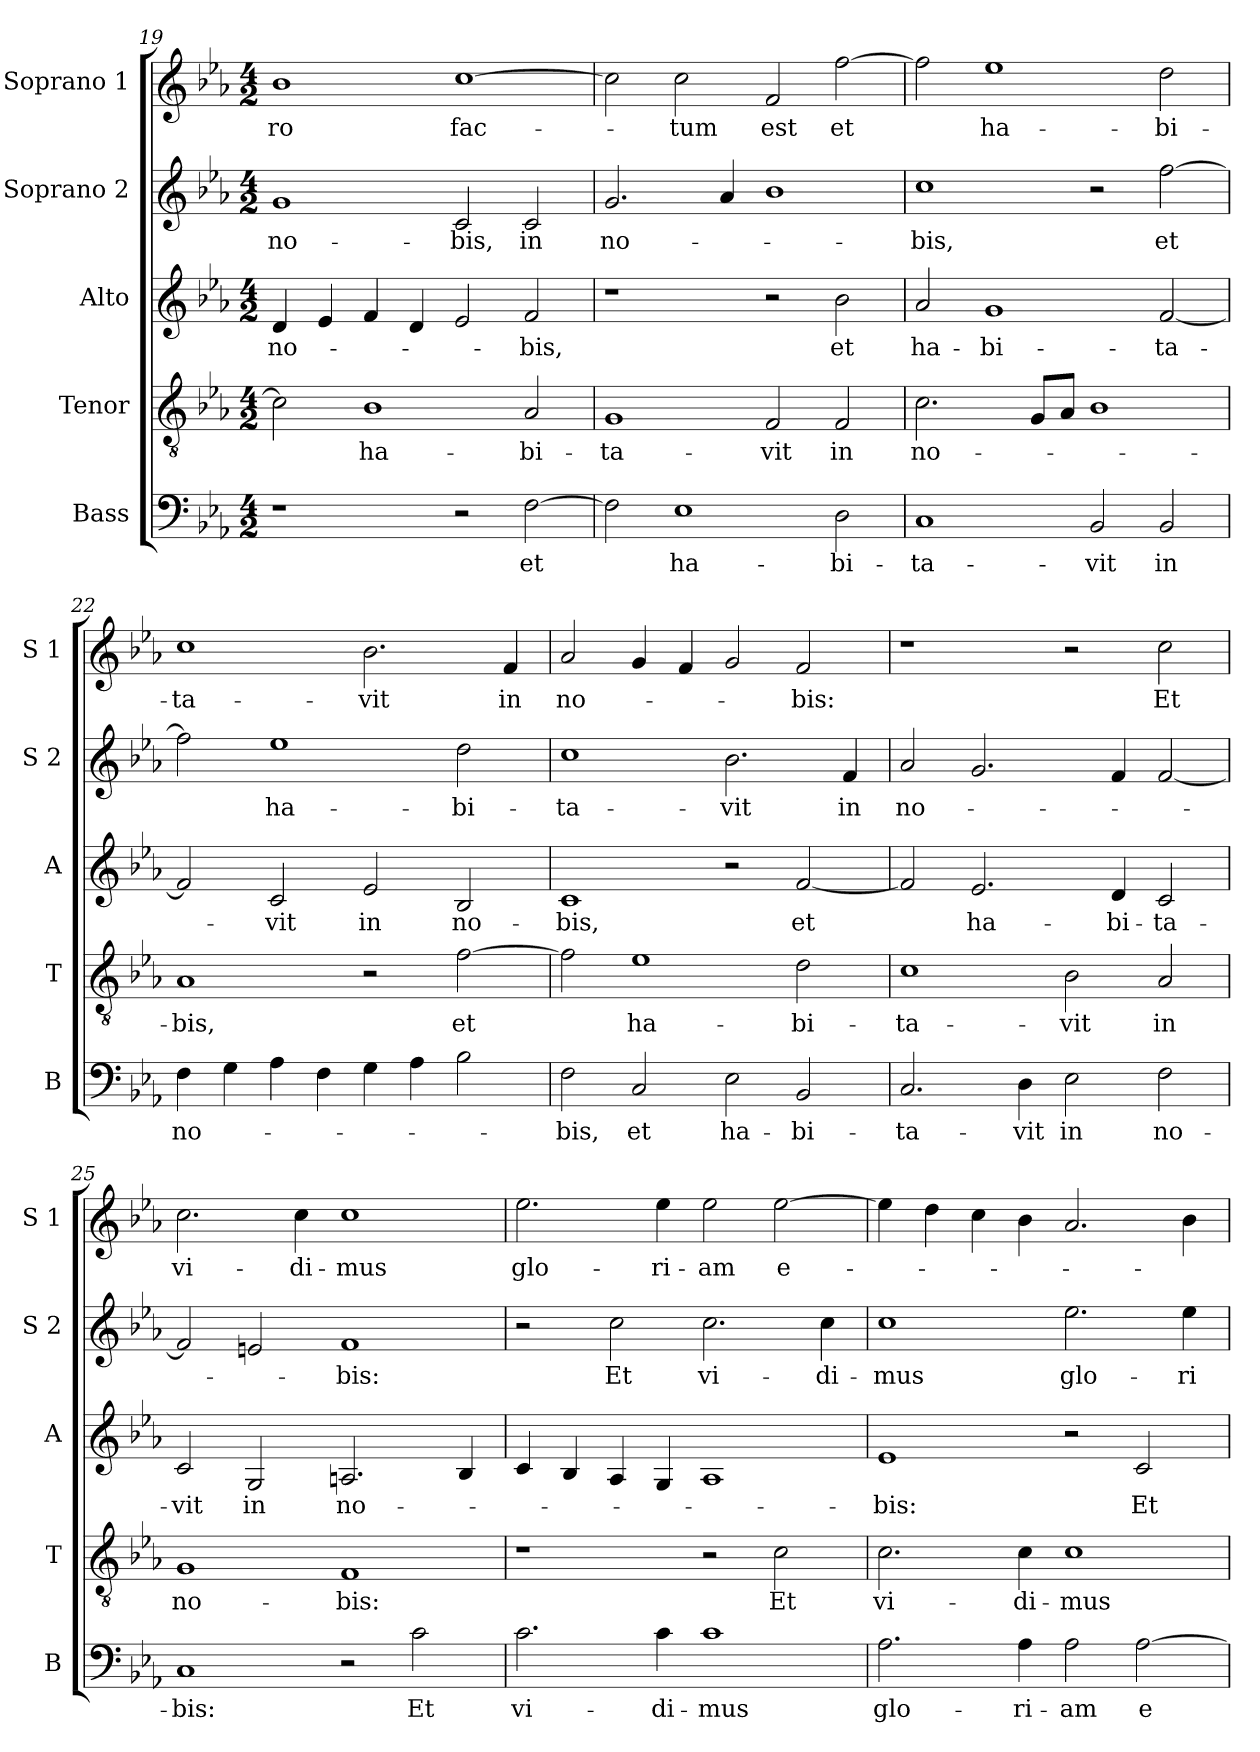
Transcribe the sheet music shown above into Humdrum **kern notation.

**kern	**text	**kern	**text	**kern	**text	**kern	**text	**kern	**text
*part5	*part5	*part4	*part4	*part3	*part3	*part2	*part2	*part1	*part1
*staff5	*staff5	*staff4	*staff4	*staff3	*staff3	*staff2	*staff2	*staff1	*staff1
*I"Bass	*	*I"Tenor	*	*I"Alto	*	*I"Soprano 2	*	*I"Soprano 1	*
*I'B	*	*I'T	*	*I'A	*	*I'S 2	*	*I'S 1	*
!!LO:PB:g=z
*clefF4	*	*clefGv2	*	*clefG2	*	*clefG2	*	*clefG2	*
*k[b-e-a-]	*	*k[b-e-a-]	*	*k[b-e-a-]	*	*k[b-e-a-]	*	*k[b-e-a-]	*
*E-:	*	*E-:	*	*E-:	*	*E-:	*	*E-:	*
*M4/2	*	*M4/2	*	*M4/2	*	*M4/2	*	*M4/2	*
=19	=19	=19	=19	=19	=19	=19	=19	=19	=19
!	!	!	!	!	!LO:LY:b	!	!LO:LY:b	!	!LO:LY:b
1r	.	2c\]	.	4d/	no-	1g	no-	1b-	-ro
.	.	.	.	4e-/	.	.	.	.	.
!	!	!	!LO:LY:b	!	!	!	!	!	!
.	.	1B-	ha-	4f/	.	.	.	.	.
.	.	.	.	4d/	.	.	.	.	.
!	!	!	!	!	!	!	!LO:LY:b	!	!LO:LY:b
2r	.	.	.	2e-/	.	2c/	-bis,	[1cc	fac-
!	!LO:LY:b	!	!LO:LY:b	!	!LO:LY:b	!	!LO:LY:b	!	!
[2F\	et	2A-/	-bi-	2f/	-bis,	2c/	in	.	.
=20	=20	=20	=20	=20	=20	=20	=20	=20	=20
!	!	!	!LO:LY:b	!	!	!	!LO:LY:b	!	!
2F\]	.	1G	-ta-	1r	.	2.g/	no-	2cc\]	.
!	!LO:LY:b	!	!	!	!	!	!	!	!LO:LY:b
1E-	ha-	.	.	.	.	.	.	2cc\	-tum
.	.	.	.	.	.	4a-/	.	.	.
!	!	!	!LO:LY:b	!	!	!	!	!	!LO:LY:b
.	.	2F/	-vit	2r	.	1b-	.	2f/	est
!	!LO:LY:b	!	!LO:LY:b	!	!LO:LY:b	!	!	!	!LO:LY:b
2D\	-bi-	2F/	in	2b-\	et	.	.	[2ff\	et
=21	=21	=21	=21	=21	=21	=21	=21	=21	=21
!	!LO:LY:b	!	!LO:LY:b	!	!LO:LY:b	!	!LO:LY:b	!	!
1C	-ta-	2.c\	no-	2a-/	ha-	1cc	-bis,	2ff\]	.
!	!	!	!	!	!LO:LY:b	!	!	!	!LO:LY:b
.	.	.	.	1g	-bi-	.	.	1ee-	ha-
.	.	8G/L	.	.	.	.	.	.	.
.	.	8A-/J	.	.	.	.	.	.	.
!	!LO:LY:b	!	!	!	!	!	!	!	!
2BB-/	-vit	1B-	.	.	.	2r	.	.	.
!	!LO:LY:b	!	!	!	!LO:LY:b	!	!LO:LY:b	!	!LO:LY:b
2BB-/	in	.	.	[2f/	-ta-	[2ff\	et	2dd\	-bi-
=22	=22	=22	=22	=22	=22	=22	=22	=22	=22
!	!LO:LY:b	!	!LO:LY:b	!	!	!	!	!	!LO:LY:b
4F\	no-	1A-	-bis,	2f/]	.	2ff\]	.	1cc	-ta-
4G\	.	.	.	.	.	.	.	.	.
!	!	!	!	!	!LO:LY:b	!	!LO:LY:b	!	!
4A-\	.	.	.	2c/	-vit	1ee-	ha-	.	.
4F\	.	.	.	.	.	.	.	.	.
!	!	!	!	!	!LO:LY:b	!	!	!	!LO:LY:b
4G\	.	2r	.	2e-/	in	.	.	2.b-\	-vit
4A-\	.	.	.	.	.	.	.	.	.
!	!	!	!LO:LY:b	!	!LO:LY:b	!	!LO:LY:b	!	!
2B-\	.	[2f\	et	2B-/	no-	2dd\	-bi-	.	.
!	!	!	!	!	!	!	!	!	!LO:LY:b
.	.	.	.	.	.	.	.	4f/	in
=23	=23	=23	=23	=23	=23	=23	=23	=23	=23
!	!LO:LY:b	!	!	!	!LO:LY:b	!	!LO:LY:b	!	!LO:LY:b
2F\	-bis,	2f\]	.	1c	-bis,	1cc	-ta-	2a-/	no-
!	!LO:LY:b	!	!LO:LY:b	!	!	!	!	!	!
2C/	et	1e-	ha-	.	.	.	.	4g/	.
.	.	.	.	.	.	.	.	4f/	.
!	!LO:LY:b	!	!	!	!	!	!LO:LY:b	!	!
2E-\	ha-	.	.	2r	.	2.b-\	-vit	2g/	.
!	!LO:LY:b	!	!LO:LY:b	!	!LO:LY:b	!	!	!	!LO:LY:b
2BB-/	-bi-	2d\	-bi-	[2f/	et	.	.	2f/	-bis:
!	!	!	!	!	!	!	!LO:LY:b	!	!
.	.	.	.	.	.	4f/	in	.	.
=24	=24	=24	=24	=24	=24	=24	=24	=24	=24
!	!LO:LY:b	!	!LO:LY:b	!	!	!	!LO:LY:b	!	!
2.C/	-ta-	1c	-ta-	2f/]	.	2a-/	no-	1r	.
!	!	!	!	!	!LO:LY:b	!	!	!	!
.	.	.	.	2.e-/	ha-	2.g/	.	.	.
!	!LO:LY:b	!	!	!	!	!	!	!	!
4D\	-vit	.	.	.	.	.	.	.	.
!	!LO:LY:b	!	!LO:LY:b	!	!	!	!	!	!
2E-\	in	2B-\	-vit	.	.	.	.	2r	.
!	!	!	!	!	!LO:LY:b	!	!	!	!
.	.	.	.	4d/	-bi-	4f/	.	.	.
!	!LO:LY:b	!	!LO:LY:b	!	!LO:LY:b	!	!	!	!LO:LY:b
2F\	no-	2A-/	in	2c/	-ta-	[2f/	.	2cc\	Et
!!LO:LB:g=z
=25	=25	=25	=25	=25	=25	=25	=25	=25	=25
!	!LO:LY:b	!	!LO:LY:b	!	!LO:LY:b	!	!	!	!LO:LY:b
1C	-bis:	1G	no-	2c/	-vit	2f/]	.	2.cc\	vi-
!	!	!	!	!	!LO:LY:b	!	!	!	!
.	.	.	.	2G/	in	2en/	.	.	.
!	!	!	!	!	!	!	!	!	!LO:LY:b
.	.	.	.	.	.	.	.	4cc\	-di-
!	!	!	!LO:LY:b	!	!LO:LY:b	!	!LO:LY:b	!	!LO:LY:b
2r	.	1F	-bis:	2.An/	no-	1f	-bis:	1cc	-mus
!	!LO:LY:b	!	!	!	!	!	!	!	!
2c\	Et	.	.	.	.	.	.	.	.
.	.	.	.	4B-/	.	.	.	.	.
=26	=26	=26	=26	=26	=26	=26	=26	=26	=26
!	!LO:LY:b	!	!	!	!	!	!	!	!LO:LY:b
2.c\	vi-	1r	.	4c/	.	2r	.	2.ee-\	glo-
.	.	.	.	4B-/	.	.	.	.	.
!	!	!	!	!	!	!	!LO:LY:b	!	!
.	.	.	.	4A-/	.	2cc\	Et	.	.
!	!LO:LY:b	!	!	!	!	!	!	!	!LO:LY:b
4c\	-di-	.	.	4G/	.	.	.	4ee-\	-ri-
!	!LO:LY:b	!	!	!	!	!	!LO:LY:b	!	!LO:LY:b
1c	-mus	2r	.	1A-	.	2.cc\	vi-	2ee-\	-am
!	!	!	!LO:LY:b	!	!	!	!	!	!LO:LY:b
.	.	2c\	Et	.	.	.	.	[2ee-\	e-
!	!	!	!	!	!	!	!LO:LY:b	!	!
.	.	.	.	.	.	4cc\	-di-	.	.
=27	=27	=27	=27	=27	=27	=27	=27	=27	=27
!	!LO:LY:b	!	!LO:LY:b	!	!LO:LY:b	!	!LO:LY:b	!	!
2.A-\	glo-	2.c\	vi-	1e-	-bis:	1cc	-mus	4ee-\]	.
.	.	.	.	.	.	.	.	4dd\	.
.	.	.	.	.	.	.	.	4cc\	.
!	!LO:LY:b	!	!LO:LY:b	!	!	!	!	!	!
4A-\	-ri-	4c\	-di-	.	.	.	.	4b-\	.
!	!LO:LY:b	!	!LO:LY:b	!	!	!	!LO:LY:b	!	!
2A-\	-am	1c	-mus	2r	.	2.ee-\	glo-	2.a-/	.
!	!LO:LY:b	!	!	!	!LO:LY:b	!	!	!	!
[2A-\	e-	.	.	2c/	Et	.	.	.	.
!	!	!	!	!	!	!	!LO:LY:b	!	!
.	.	.	.	.	.	4ee-\	-ri-	4b-\	.
=	=	=	=	=	=	=	=	=	=
*-	*-	*-	*-	*-	*-	*-	*-	*-	*-
